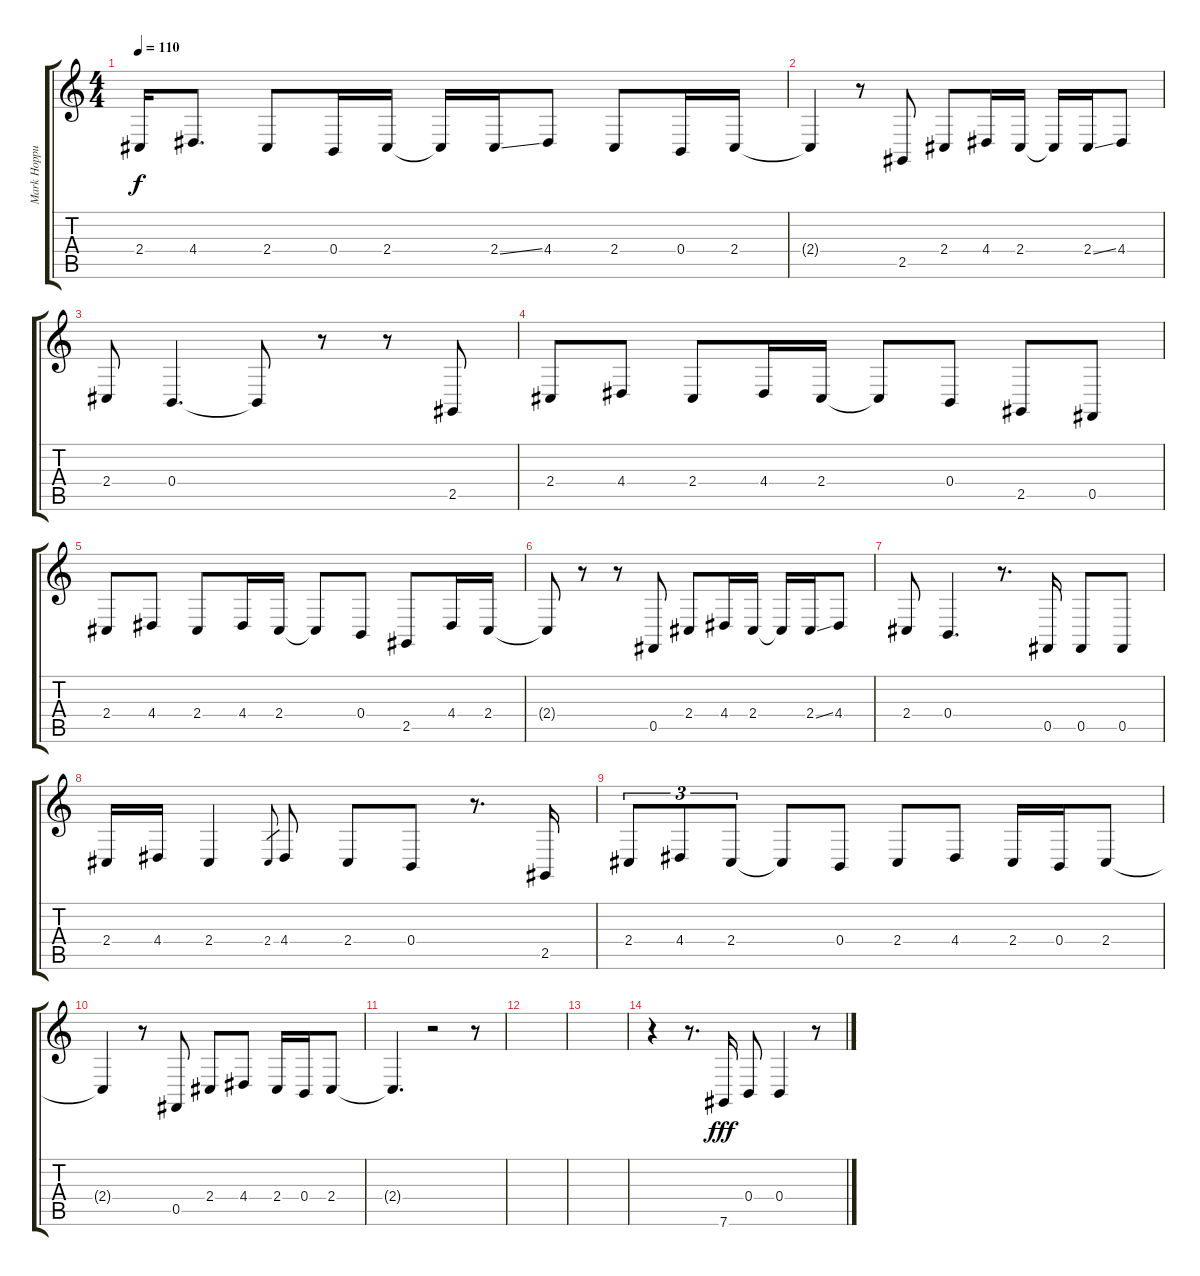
\track ("Mark Hoppus Lead Voice" "Mark Hoppu") {instrument bassoon}
\staff {score tabs}
\tuning (Db4 Ab3 E3 B2 Gb2 Db2) {hide}
\ts (4 4)
\tempo 110
\clef g2
\ks c
2.4.16{dy f} 4.4.8{d} 2.4.8 0.4.16 2.4.16 2.4{t}.16 2.4{ss}.16 4.4.8 2.4.8 0.4.16 2.4.16 |
2.4{t}.4 r.8 2.5.8 2.4.8 4.4.16 2.4.16 2.4{t}.16 2.4{ss}.16 4.4.8 |
2.4.8 0.4.4{d} 0.4{t}.8 r.8 r.8 2.5.8 |
2.4.8 4.4.8 2.4.8 4.4.16 2.4.16 2.4{t}.8 0.4.8 2.5.8 0.5.8 |
2.4.8 4.4.8 2.4.8 4.4.16 2.4.16 2.4{t}.8 0.4.8 2.5.8 4.4.16 2.4.16 |
2.4{t}.8 r.8 r.8 0.5.8 2.4.8 4.4.16 2.4.16 2.4{t}.16 2.4{ss}.16 4.4.8 |
2.4.8 0.4.4{d} r.8{d} 0.5.16 0.5.8 0.5.8 |
2.4.16 4.4.16 2.4.4 2.4.8{gr} 4.4.8 2.4.8 0.4.8 r.8{d} 2.5.16 |
2.4.8{tu (3 2)} 4.4.8{tu (3 2)} 2.4.8{tu (3 2)} 2.4{t}.8 0.4.8 2.4.8 4.4.8 2.4.16 0.4.16 2.4.8 |
2.4{t}.4 r.8 0.5.8 2.4.8 4.4.8 2.4.16 0.4.16 2.4.8 |
2.4{t}.4{d} r.2 r.8 |
|
|
r.4 r.8{d} 7.6.16{dy fff} 0.4.8 0.4.4 r.8
